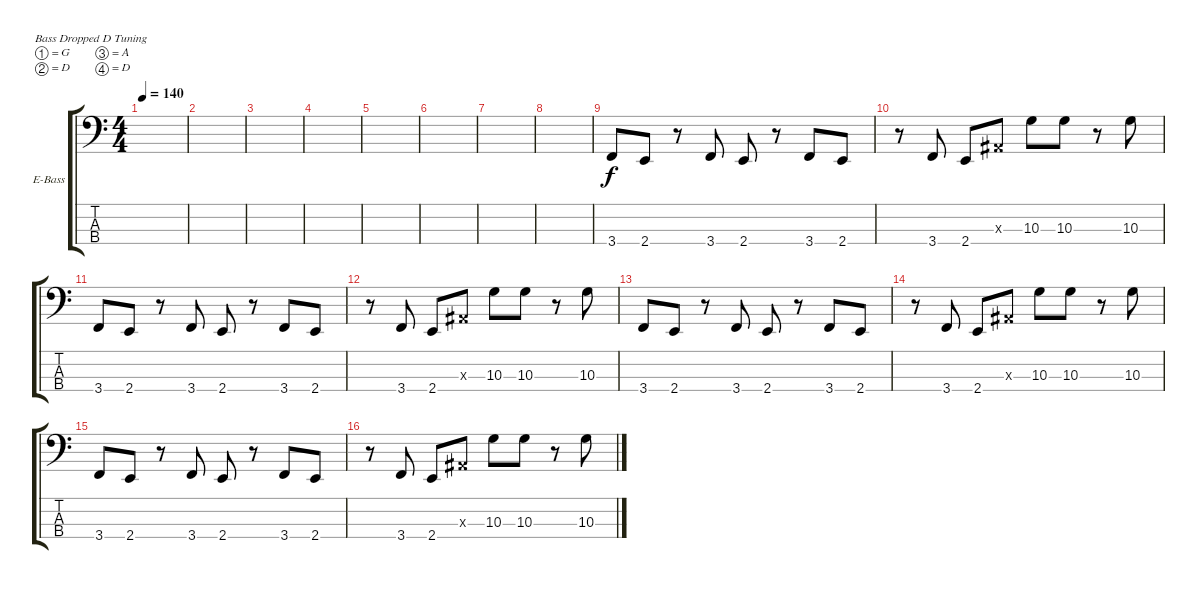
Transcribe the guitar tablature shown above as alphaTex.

\defaultSystemsLayout 4
\bracketExtendMode groupsimilarinstruments
\firstSystemTrackNameOrientation horizontal
\otherSystemsTrackNameOrientation horizontal
\track ("Electric Bass" "E-Bass") {instrument electricbassfinger}
\staff {score tabs}
\tuning (G2 D2 A1 D1)
\ts (4 4)
\tempo 140
\clef f4
\scale
0.487395
\ks c
|
\scale
0.256303 |
\scale
0.256303 |
\scale
0.333333 |
\scale
0.333333 |
\scale
0.333333 |
\scale
0.333333 |
\scale
0.333333 |
3.4.8 2.4.8 r.8 3.4.8 2.4.8 r.8 3.4.8 2.4.8 |
r.8 3.4.8 2.4.8 1.3{x}.8 10.3.8 10.3.8 r.8 10.3.8 |
3.4.8 2.4.8 r.8 3.4.8 2.4.8 r.8 3.4.8 2.4.8 |
r.8 3.4.8 2.4.8 1.3{x}.8 10.3.8 10.3.8 r.8 10.3.8 |
3.4.8 2.4.8 r.8 3.4.8 2.4.8 r.8 3.4.8 2.4.8 |
r.8 3.4.8 2.4.8 1.3{x}.8 10.3.8 10.3.8 r.8 10.3.8 |
3.4.8 2.4.8 r.8 3.4.8 2.4.8 r.8 3.4.8 2.4.8 |
r.8 3.4.8 2.4.8 1.3{x}.8 10.3.8 10.3.8 r.8 10.3.8
